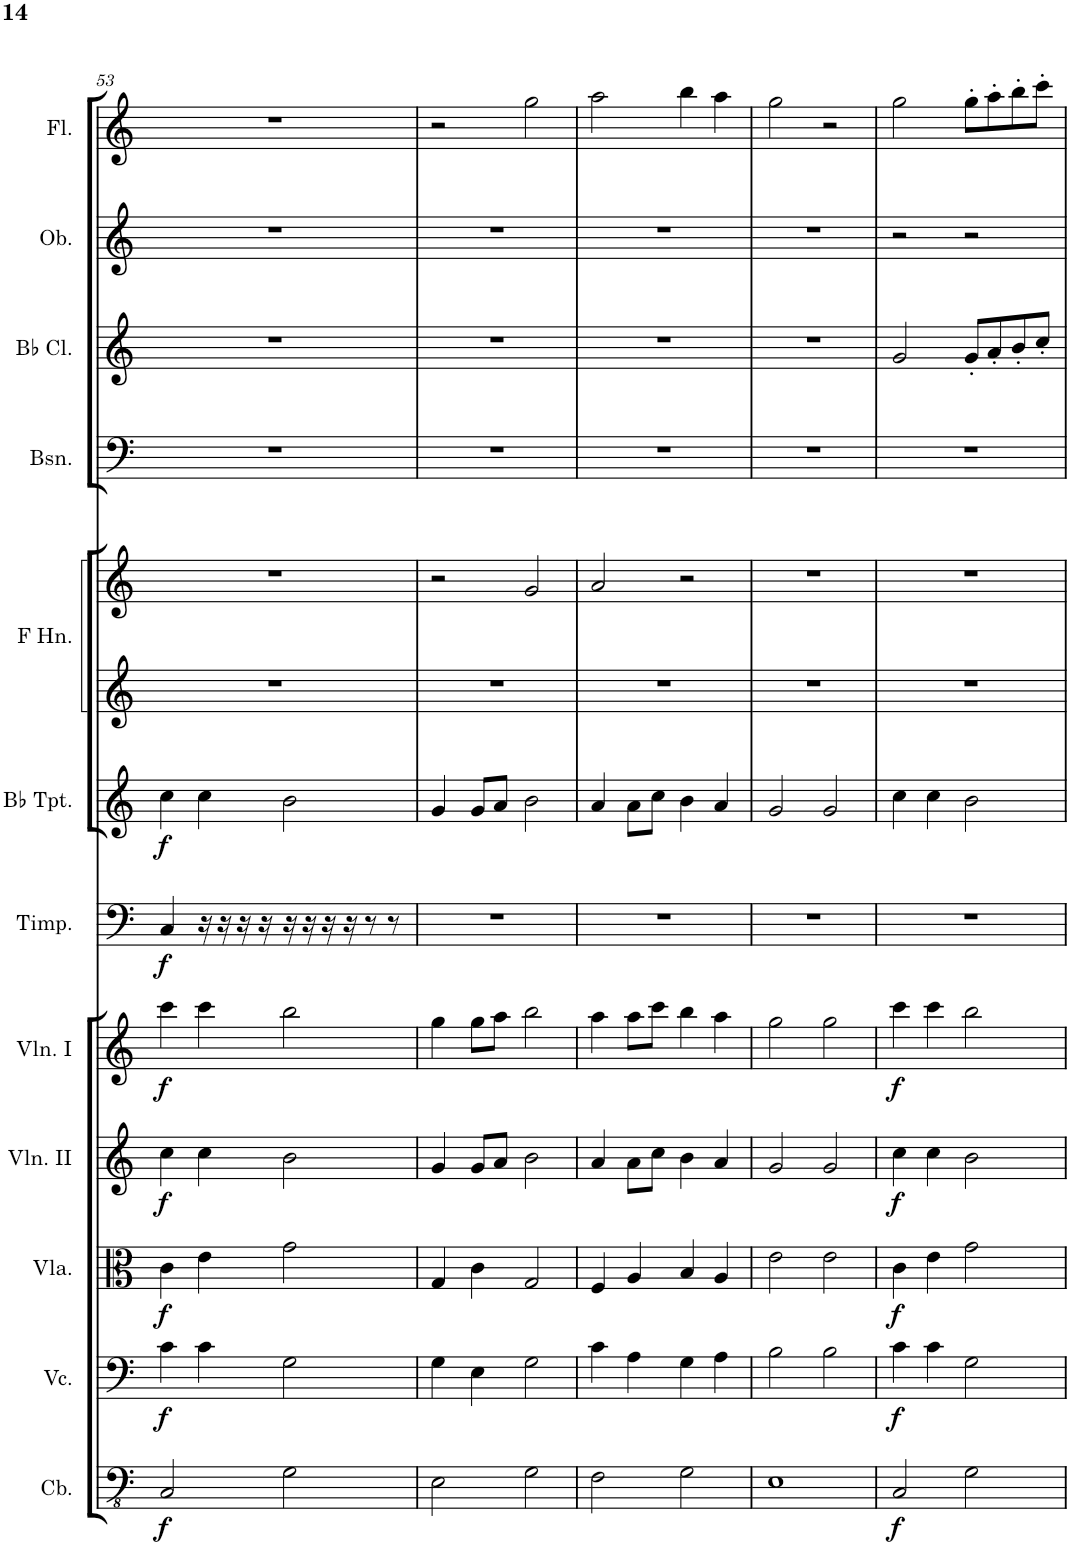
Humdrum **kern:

**kern	**dynam	**kern	**dynam	**kern	**dynam	**kern	**dynam	**kern	**dynam	**kern	**dynam	**kern	**dynam	**kern	**kern	**kern	**kern	**kern	**kern
*part12	*part12	*part11	*part11	*part10	*part10	*part9	*part9	*part8	*part8	*part7	*part7	*part6	*part6	*part5	*part5	*part4	*part3	*part2	*part1
*staff13	*staff13	*staff12	*staff12	*staff11	*staff11	*staff10	*staff10	*staff9	*staff9	*staff8	*staff8	*staff7	*staff7	*staff6	*staff5	*staff4	*staff3	*staff2	*staff1
*I"Contrabasses	*	*I"Violoncellos	*	*I"Violas	*	*I"Violins II	*	*I"Violins I	*	*I"Timpani	*	*I"Trumpets in Bb	*	*I"Horns in F	*	*I"Bassoons	*I"Clarinets in Bb	*I"Oboes	*I"Flutes
*I'Cb.	*	*I'Vc.	*	*I'Vla.	*	*I'Vln. II	*	*I'Vln. I	*	*I'Timp.	*	*	*	*	*	*I'Bsn.	*	*I'Ob.	*I'Fl.
!!LO:PB:g=z
*clefFv4	*	*clefF4	*	*clefC3	*	*clefG2	*	*clefG2	*	*clefF4	*	*clefG2	*	*clefG2	*clefG2	*clefF4	*clefG2	*clefG2	*clefG2
*	*	*	*	*	*	*	*	*	*	*	*	*Trd1c2	*	*Trd4c7	*Trd4c7	*	*Trd1c2	*	*
*k[]	*	*k[]	*	*k[]	*	*k[]	*	*k[]	*	*k[]	*	*k[]	*	*k[]	*k[]	*k[]	*k[]	*k[]	*k[]
*M4/4	*	*M4/4	*	*M4/4	*	*M4/4	*	*M4/4	*	*M4/4	*	*M4/4	*	*M4/4	*M4/4	*M4/4	*M4/4	*M4/4	*M4/4
*met(c)	*	*met(c)	*	*met(c)	*	*met(c)	*	*met(c)	*	*met(c)	*	*met(c)	*	*met(c)	*met(c)	*met(c)	*met(c)	*met(c)	*met(c)
=53	=53	=53	=53	=53	=53	=53	=53	=53	=53	=53	=53	=53	=53	=53	=53	=53	=53	=53	=53
!	!LO:DY:b	!	!LO:DY:b	!	!LO:DY:b	!	!LO:DY:b	!	!LO:DY:b	!	!LO:DY:b	!	!LO:DY:b	!	!	!	!	!	!
2CC/	f	4c\	f	4c\	f	4cc\	f	4ccc\	f	4C/	f	4cc\	f	1r	1r	1r	1r	1r	1r
.	.	4c\	.	4e\	.	4cc\	.	4ccc\	.	16r	.	4cc\	.	.	.	.	.	.	.
.	.	.	.	.	.	.	.	.	.	16r	.	.	.	.	.	.	.	.	.
.	.	.	.	.	.	.	.	.	.	16r	.	.	.	.	.	.	.	.	.
.	.	.	.	.	.	.	.	.	.	16r	.	.	.	.	.	.	.	.	.
2GG\	.	2G\	.	2g\	.	2b\	.	2bb\	.	16r	.	2b\	.	.	.	.	.	.	.
.	.	.	.	.	.	.	.	.	.	16r	.	.	.	.	.	.	.	.	.
.	.	.	.	.	.	.	.	.	.	16r	.	.	.	.	.	.	.	.	.
.	.	.	.	.	.	.	.	.	.	16r	.	.	.	.	.	.	.	.	.
.	.	.	.	.	.	.	.	.	.	8r	.	.	.	.	.	.	.	.	.
.	.	.	.	.	.	.	.	.	.	8r	.	.	.	.	.	.	.	.	.
=54	=54	=54	=54	=54	=54	=54	=54	=54	=54	=54	=54	=54	=54	=54	=54	=54	=54	=54	=54
2EE\	.	4G\	.	4G/	.	4g/	.	4gg\	.	1r	.	4g/	.	1r	2r	1r	1r	1r	2r
.	.	4E\	.	4c\	.	8g/L	.	8gg\L	.	.	.	8g/L	.	.	.	.	.	.	.
.	.	.	.	.	.	8a/J	.	8aa\J	.	.	.	8a/J	.	.	.	.	.	.	.
2GG\	.	2G\	.	2G/	.	2b\	.	2bb\	.	.	.	2b\	.	.	2g/	.	.	.	2gg\
=55	=55	=55	=55	=55	=55	=55	=55	=55	=55	=55	=55	=55	=55	=55	=55	=55	=55	=55	=55
2FF\	.	4c\	.	4F/	.	4a/	.	4aa\	.	1r	.	4a/	.	1r	2a/	1r	1r	1r	2aa\
.	.	4A\	.	4A/	.	8a\L	.	8aa\L	.	.	.	8a\L	.	.	.	.	.	.	.
.	.	.	.	.	.	8cc\J	.	8ccc\J	.	.	.	8cc\J	.	.	.	.	.	.	.
2GG\	.	4G\	.	4B/	.	4b\	.	4bb\	.	.	.	4b\	.	.	2r	.	.	.	4bb\
.	.	4A\	.	4A/	.	4a/	.	4aa\	.	.	.	4a/	.	.	.	.	.	.	4aa\
=56	=56	=56	=56	=56	=56	=56	=56	=56	=56	=56	=56	=56	=56	=56	=56	=56	=56	=56	=56
1EE	.	2B\	.	2e\	.	2g/	.	2gg\	.	1r	.	2g/	.	1r	1r	1r	1r	1r	2gg\
.	.	2B\	.	2e\	.	2g/	.	2gg\	.	.	.	2g/	.	.	.	.	.	.	2r
=57	=57	=57	=57	=57	=57	=57	=57	=57	=57	=57	=57	=57	=57	=57	=57	=57	=57	=57	=57
!	!LO:DY:b	!	!LO:DY:b	!	!LO:DY:b	!	!LO:DY:b	!	!LO:DY:b	!	!	!	!	!	!	!	!	!	!
2CC/	f	4c\	f	4c\	f	4cc\	f	4ccc\	f	1r	.	4cc\	.	1r	1r	1r	2g/	2r	2gg\
.	.	4c\	.	4e\	.	4cc\	.	4ccc\	.	.	.	4cc\	.	.	.	.	.	.	.
2GG\	.	2G\	.	2g\	.	2b\	.	2bb\	.	.	.	2b\	.	.	.	.	8g'/L	2r	8gg'\L
.	.	.	.	.	.	.	.	.	.	.	.	.	.	.	.	.	8a'/	.	8aa'\
.	.	.	.	.	.	.	.	.	.	.	.	.	.	.	.	.	8b'/	.	8bb'\
.	.	.	.	.	.	.	.	.	.	.	.	.	.	.	.	.	8cc'/J	.	8ccc'\J
=	=	=	=	=	=	=	=	=	=	=	=	=	=	=	=	=	=	=	=
*-	*-	*-	*-	*-	*-	*-	*-	*-	*-	*-	*-	*-	*-	*-	*-	*-	*-	*-	*-
